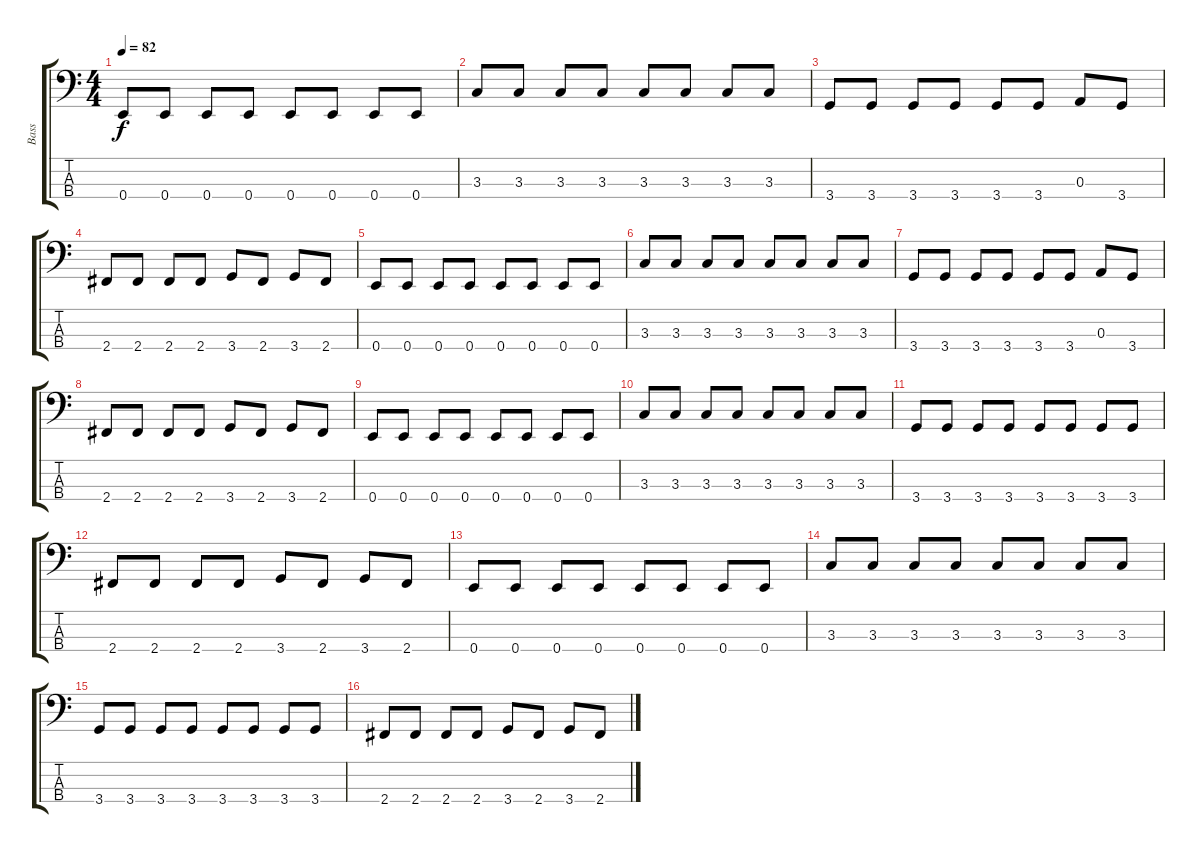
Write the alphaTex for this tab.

\track ("Bass" "Bass") {instrument electricguitarmuted}
\staff {score tabs}
\tuning (G2 D2 A1 E1) {hide}
\ts (4 4)
\tempo 82
\clef f4
\ks c
0.4.8{dy f} 0.4.8 0.4.8 0.4.8 0.4.8 0.4.8 0.4.8 0.4.8 |
3.3.8 3.3.8 3.3.8 3.3.8 3.3.8 3.3.8 3.3.8 3.3.8 |
3.4.8 3.4.8 3.4.8 3.4.8 3.4.8 3.4.8 0.3.8 3.4.8 |
2.4.8 2.4.8 2.4.8 2.4.8 3.4.8 2.4.8 3.4.8 2.4.8 |
0.4.8 0.4.8 0.4.8 0.4.8 0.4.8 0.4.8 0.4.8 0.4.8 |
3.3.8 3.3.8 3.3.8 3.3.8 3.3.8 3.3.8 3.3.8 3.3.8 |
3.4.8 3.4.8 3.4.8 3.4.8 3.4.8 3.4.8 0.3.8 3.4.8 |
2.4.8 2.4.8 2.4.8 2.4.8 3.4.8 2.4.8 3.4.8 2.4.8 |
0.4.8 0.4.8 0.4.8 0.4.8 0.4.8 0.4.8 0.4.8 0.4.8 |
3.3.8 3.3.8 3.3.8 3.3.8 3.3.8 3.3.8 3.3.8 3.3.8 |
3.4.8 3.4.8 3.4.8 3.4.8 3.4.8 3.4.8 3.4.8 3.4.8 |
2.4.8 2.4.8 2.4.8 2.4.8 3.4.8 2.4.8 3.4.8 2.4.8 |
0.4.8 0.4.8 0.4.8 0.4.8 0.4.8 0.4.8 0.4.8 0.4.8 |
3.3.8 3.3.8 3.3.8 3.3.8 3.3.8 3.3.8 3.3.8 3.3.8 |
3.4.8 3.4.8 3.4.8 3.4.8 3.4.8 3.4.8 3.4.8 3.4.8 |
2.4.8 2.4.8 2.4.8 2.4.8 3.4.8 2.4.8 3.4.8 2.4.8
